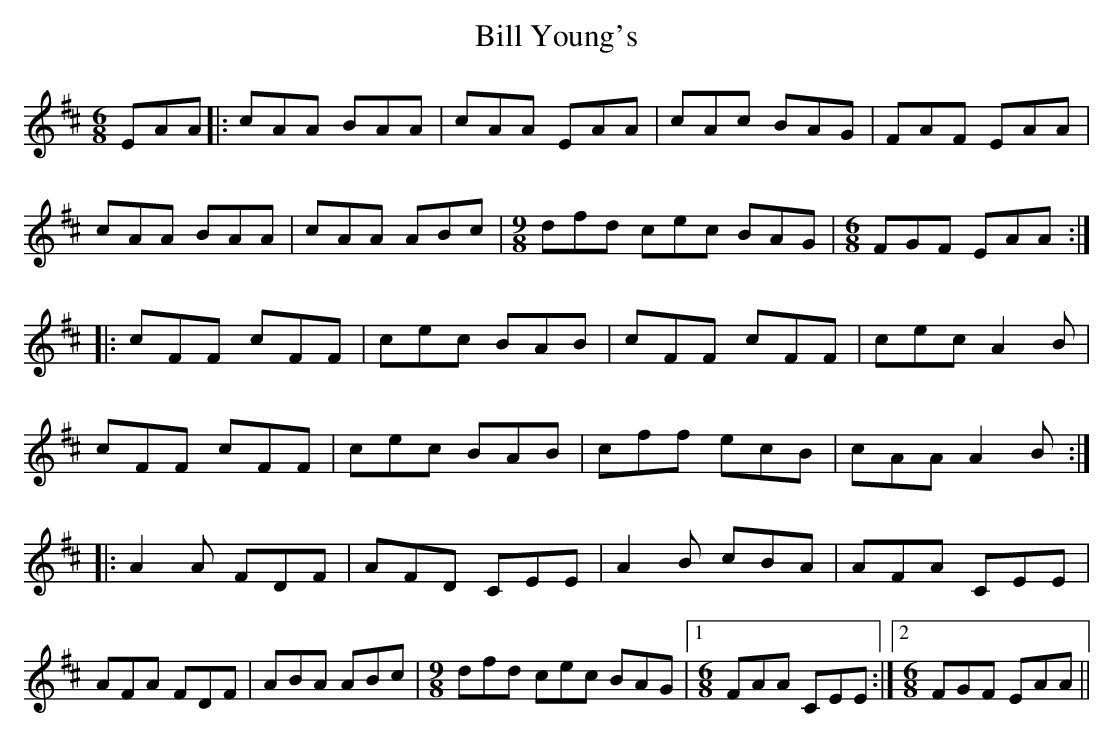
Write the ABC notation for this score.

X:1
T: Bill Young's
M: 6/8
L: 1/8
K: Amix
EAA|:cAA BAA|cAA EAA|cAc BAG|FAF EAA|
cAA BAA|cAA ABc|[M:9/8] dfd cec BAG|[M:6/8] FGF EAA:|
|:cFF cFF|cec BAB|cFF cFF|cec A2B|
cFF cFF|cec BAB|cff ecB|cAA A2B:|
|:A2A FDF|AFD CEE|A2B cBA|AFA CEE|
AFA FDF|ABA ABc|[M:9/8] dfd cec BAG|1 [M:6/8] FAA CEE:|2 [M:6/8] FGF EAA||
